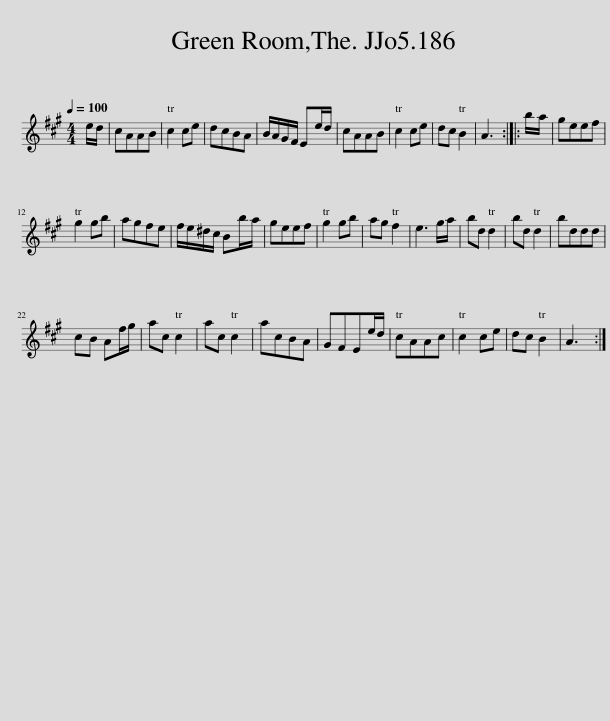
X:1
L:1/8
Q:1/4=100
M:4/4
I:linebreak $
K:A
V:1 treble
V:1
 e/d/ | cAAB | c2 ce | dcBA | B/A/G/F/ Ee/d/ | %5
 cAAB | c2 ce | dc B2 | A3 :: b/a/ | %10
 geef |$ g2 gb | agfe | f/e/^d/c/ Bb/a/ | geef | %15
 g2 gb | ag f2 | e3 g/a/ | bd d2 | bd d2 | %20
 bddd |$ cB Af/g/ | ac c2 | ac c2 | acBA | %25
 GFEe/d/ | cAAc | c2 ce | dc B2 | A3 :| %30
